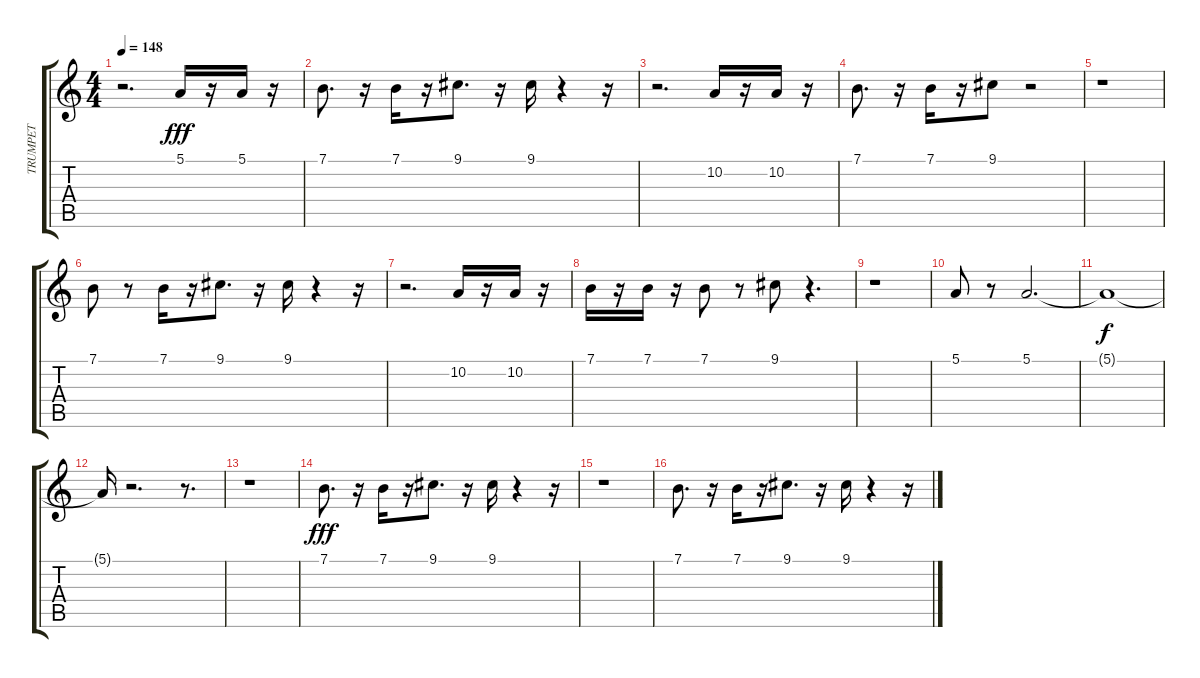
\track ("TRUMPET" "TRUMPET") {instrument trumpet}
\staff {score tabs}
\tuning (E4 B3 G3 D3 A2 E2) {hide}
\ts (4 4)
\tempo 148
\clef g2
\ks c
r.2{d dy fff} 5.1.16 r.16 5.1.16 r.16 |
7.1.8{d} r.16 7.1.16 r.16 9.1.8{d} r.16 9.1.16 r.4 r.16 |
r.2{d} 10.2.16 r.16 10.2.16 r.16 |
7.1.8{d} r.16 7.1.16 r.16 9.1.8 r.2 |
r.1 |
7.1.8 r.8 7.1.16 r.16 9.1.8{d} r.16 9.1.16 r.4 r.16 |
r.2{d} 10.2.16 r.16 10.2.16 r.16 |
7.1.16 r.16 7.1.16 r.16 7.1.8 r.8 9.1.8 r.4{d} |
r.1 |
5.1.8 r.8 5.1.2{d} |
5.1{t}.1{dy f} |
5.1{t}.16 r.2{d} r.8{d} |
r.1 |
7.1.8{d dy fff} r.16 7.1.16 r.16 9.1.8{d} r.16 9.1.16 r.4 r.16 |
r.1 |
7.1.8{d} r.16 7.1.16 r.16 9.1.8{d} r.16 9.1.16 r.4 r.16
